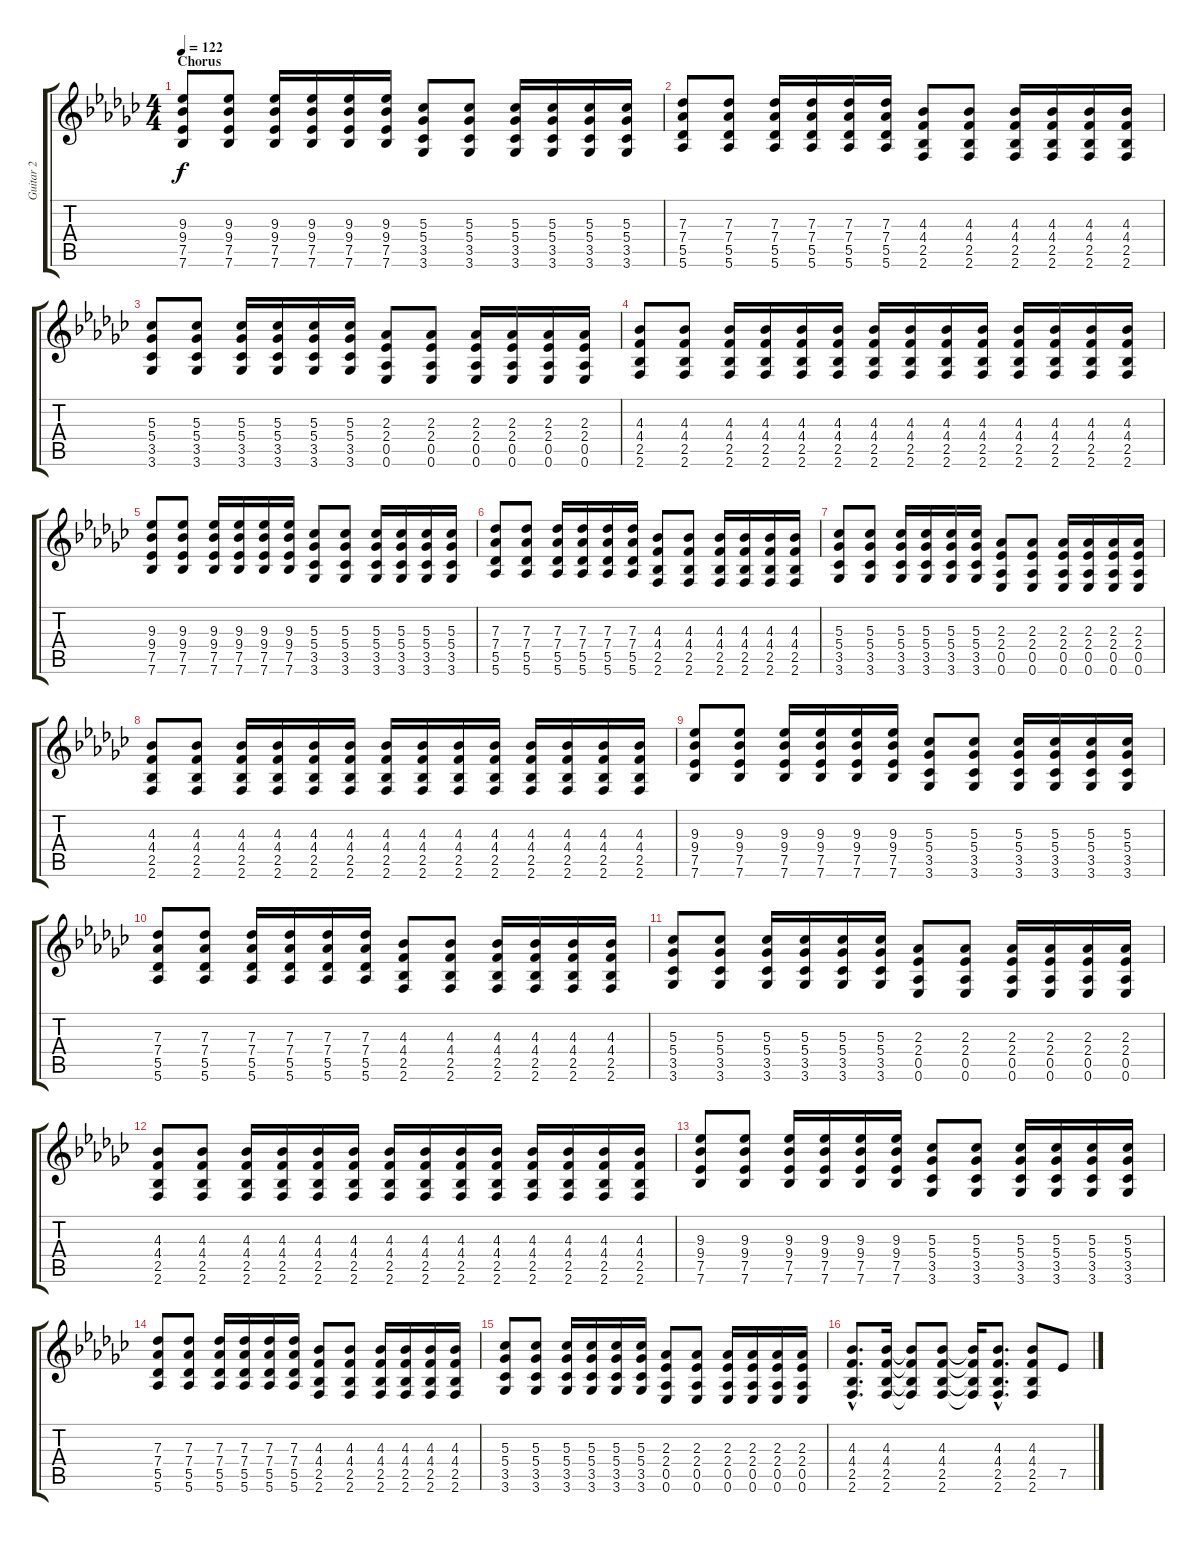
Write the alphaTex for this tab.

\track ("Guitar 2" "Guitar 2") {instrument distortionguitar}
\staff {score tabs}
\tuning (Eb4 Bb3 Gb3 Db3 Ab2 Eb2) {hide}
\ts (4 4)
\section ("" "Chorus")
\tempo 122
\clef g2
\ks ebminor
(9.3 9.4 7.5 7.6).8{dy f} (9.3 9.4 7.5 7.6).8 (9.3 9.4 7.5 7.6).16 (9.3 9.4 7.5 7.6).16 (9.3 9.4 7.5 7.6).16 (9.3 9.4 7.5 7.6).16 (5.3 5.4 3.5 3.6).8 (5.3 5.4 3.5 3.6).8 (5.3 5.4 3.5 3.6).16 (5.3 5.4 3.5 3.6).16 (5.3 5.4 3.5 3.6).16 (5.3 5.4 3.5 3.6).16 |
(7.3 7.4 5.5 5.6).8 (7.3 7.4 5.5 5.6).8 (7.3 7.4 5.5 5.6).16 (7.3 7.4 5.5 5.6).16 (7.3 7.4 5.5 5.6).16 (7.3 7.4 5.5 5.6).16 (4.3 4.4 2.5 2.6).8 (4.3 4.4 2.5 2.6).8 (4.3 4.4 2.5 2.6).16 (4.3 4.4 2.5 2.6).16 (4.3 4.4 2.5 2.6).16 (4.3 4.4 2.5 2.6).16 |
(5.3 5.4 3.5 3.6).8 (5.3 5.4 3.5 3.6).8 (5.3 5.4 3.5 3.6).16 (5.3 5.4 3.5 3.6).16 (5.3 5.4 3.5 3.6).16 (5.3 5.4 3.5 3.6).16 (2.3 2.4 0.5 0.6).8 (2.3 2.4 0.5 0.6).8 (2.3 2.4 0.5 0.6).16 (2.3 2.4 0.5 0.6).16 (2.3 2.4 0.5 0.6).16 (2.3 2.4 0.5 0.6).16 |
(4.3 4.4 2.5 2.6).8 (4.3 4.4 2.5 2.6).8 (4.3 4.4 2.5 2.6).16 (4.3 4.4 2.5 2.6).16 (4.3 4.4 2.5 2.6).16 (4.3 4.4 2.5 2.6).16 (4.3 4.4 2.5 2.6).16 (4.3 4.4 2.5 2.6).16 (4.3 4.4 2.5 2.6).16 (4.3 4.4 2.5 2.6).16 (4.3 4.4 2.5 2.6).16 (4.3 4.4 2.5 2.6).16 (4.3 4.4 2.5 2.6).16 (4.3 4.4 2.5 2.6).16 |
(9.3 9.4 7.5 7.6).8 (9.3 9.4 7.5 7.6).8 (9.3 9.4 7.5 7.6).16 (9.3 9.4 7.5 7.6).16 (9.3 9.4 7.5 7.6).16 (9.3 9.4 7.5 7.6).16 (5.3 5.4 3.5 3.6).8 (5.3 5.4 3.5 3.6).8 (5.3 5.4 3.5 3.6).16 (5.3 5.4 3.5 3.6).16 (5.3 5.4 3.5 3.6).16 (5.3 5.4 3.5 3.6).16 |
(7.3 7.4 5.5 5.6).8 (7.3 7.4 5.5 5.6).8 (7.3 7.4 5.5 5.6).16 (7.3 7.4 5.5 5.6).16 (7.3 7.4 5.5 5.6).16 (7.3 7.4 5.5 5.6).16 (4.3 4.4 2.5 2.6).8 (4.3 4.4 2.5 2.6).8 (4.3 4.4 2.5 2.6).16 (4.3 4.4 2.5 2.6).16 (4.3 4.4 2.5 2.6).16 (4.3 4.4 2.5 2.6).16 |
(5.3 5.4 3.5 3.6).8 (5.3 5.4 3.5 3.6).8 (5.3 5.4 3.5 3.6).16 (5.3 5.4 3.5 3.6).16 (5.3 5.4 3.5 3.6).16 (5.3 5.4 3.5 3.6).16 (2.3 2.4 0.5 0.6).8 (2.3 2.4 0.5 0.6).8 (2.3 2.4 0.5 0.6).16 (2.3 2.4 0.5 0.6).16 (2.3 2.4 0.5 0.6).16 (2.3 2.4 0.5 0.6).16 |
(4.3 4.4 2.5 2.6).8 (4.3 4.4 2.5 2.6).8 (4.3 4.4 2.5 2.6).16 (4.3 4.4 2.5 2.6).16 (4.3 4.4 2.5 2.6).16 (4.3 4.4 2.5 2.6).16 (4.3 4.4 2.5 2.6).16 (4.3 4.4 2.5 2.6).16 (4.3 4.4 2.5 2.6).16 (4.3 4.4 2.5 2.6).16 (4.3 4.4 2.5 2.6).16 (4.3 4.4 2.5 2.6).16 (4.3 4.4 2.5 2.6).16 (4.3 4.4 2.5 2.6).16 |
(9.3 9.4 7.5 7.6).8 (9.3 9.4 7.5 7.6).8 (9.3 9.4 7.5 7.6).16 (9.3 9.4 7.5 7.6).16 (9.3 9.4 7.5 7.6).16 (9.3 9.4 7.5 7.6).16 (5.3 5.4 3.5 3.6).8 (5.3 5.4 3.5 3.6).8 (5.3 5.4 3.5 3.6).16 (5.3 5.4 3.5 3.6).16 (5.3 5.4 3.5 3.6).16 (5.3 5.4 3.5 3.6).16 |
(7.3 7.4 5.5 5.6).8 (7.3 7.4 5.5 5.6).8 (7.3 7.4 5.5 5.6).16 (7.3 7.4 5.5 5.6).16 (7.3 7.4 5.5 5.6).16 (7.3 7.4 5.5 5.6).16 (4.3 4.4 2.5 2.6).8 (4.3 4.4 2.5 2.6).8 (4.3 4.4 2.5 2.6).16 (4.3 4.4 2.5 2.6).16 (4.3 4.4 2.5 2.6).16 (4.3 4.4 2.5 2.6).16 |
(5.3 5.4 3.5 3.6).8 (5.3 5.4 3.5 3.6).8 (5.3 5.4 3.5 3.6).16 (5.3 5.4 3.5 3.6).16 (5.3 5.4 3.5 3.6).16 (5.3 5.4 3.5 3.6).16 (2.3 2.4 0.5 0.6).8 (2.3 2.4 0.5 0.6).8 (2.3 2.4 0.5 0.6).16 (2.3 2.4 0.5 0.6).16 (2.3 2.4 0.5 0.6).16 (2.3 2.4 0.5 0.6).16 |
(4.3 4.4 2.5 2.6).8 (4.3 4.4 2.5 2.6).8 (4.3 4.4 2.5 2.6).16 (4.3 4.4 2.5 2.6).16 (4.3 4.4 2.5 2.6).16 (4.3 4.4 2.5 2.6).16 (4.3 4.4 2.5 2.6).16 (4.3 4.4 2.5 2.6).16 (4.3 4.4 2.5 2.6).16 (4.3 4.4 2.5 2.6).16 (4.3 4.4 2.5 2.6).16 (4.3 4.4 2.5 2.6).16 (4.3 4.4 2.5 2.6).16 (4.3 4.4 2.5 2.6).16 |
(9.3 9.4 7.5 7.6).8 (9.3 9.4 7.5 7.6).8 (9.3 9.4 7.5 7.6).16 (9.3 9.4 7.5 7.6).16 (9.3 9.4 7.5 7.6).16 (9.3 9.4 7.5 7.6).16 (5.3 5.4 3.5 3.6).8 (5.3 5.4 3.5 3.6).8 (5.3 5.4 3.5 3.6).16 (5.3 5.4 3.5 3.6).16 (5.3 5.4 3.5 3.6).16 (5.3 5.4 3.5 3.6).16 |
(7.3 7.4 5.5 5.6).8 (7.3 7.4 5.5 5.6).8 (7.3 7.4 5.5 5.6).16 (7.3 7.4 5.5 5.6).16 (7.3 7.4 5.5 5.6).16 (7.3 7.4 5.5 5.6).16 (4.3 4.4 2.5 2.6).8 (4.3 4.4 2.5 2.6).8 (4.3 4.4 2.5 2.6).16 (4.3 4.4 2.5 2.6).16 (4.3 4.4 2.5 2.6).16 (4.3 4.4 2.5 2.6).16 |
(5.3 5.4 3.5 3.6).8 (5.3 5.4 3.5 3.6).8 (5.3 5.4 3.5 3.6).16 (5.3 5.4 3.5 3.6).16 (5.3 5.4 3.5 3.6).16 (5.3 5.4 3.5 3.6).16 (2.3 2.4 0.5 0.6).8 (2.3 2.4 0.5 0.6).8 (2.3 2.4 0.5 0.6).16 (2.3 2.4 0.5 0.6).16 (2.3 2.4 0.5 0.6).16 (2.3 2.4 0.5 0.6).16 |
(4.3{hac} 4.4{hac} 2.5{hac} 2.6{hac}).8{d} (4.3 4.4 2.5 2.6).16 (4.3{t} 4.4{t} 2.5{t} 2.6{t}).8 (4.3 4.4 2.5 2.6).8 (4.3{t} 4.4{t} 2.5{t} 2.6{t}).16 (4.3{hac} 4.4{hac} 2.5{hac} 2.6{hac}).8{d} (4.3 4.4 2.5 2.6).8 7.5.8
